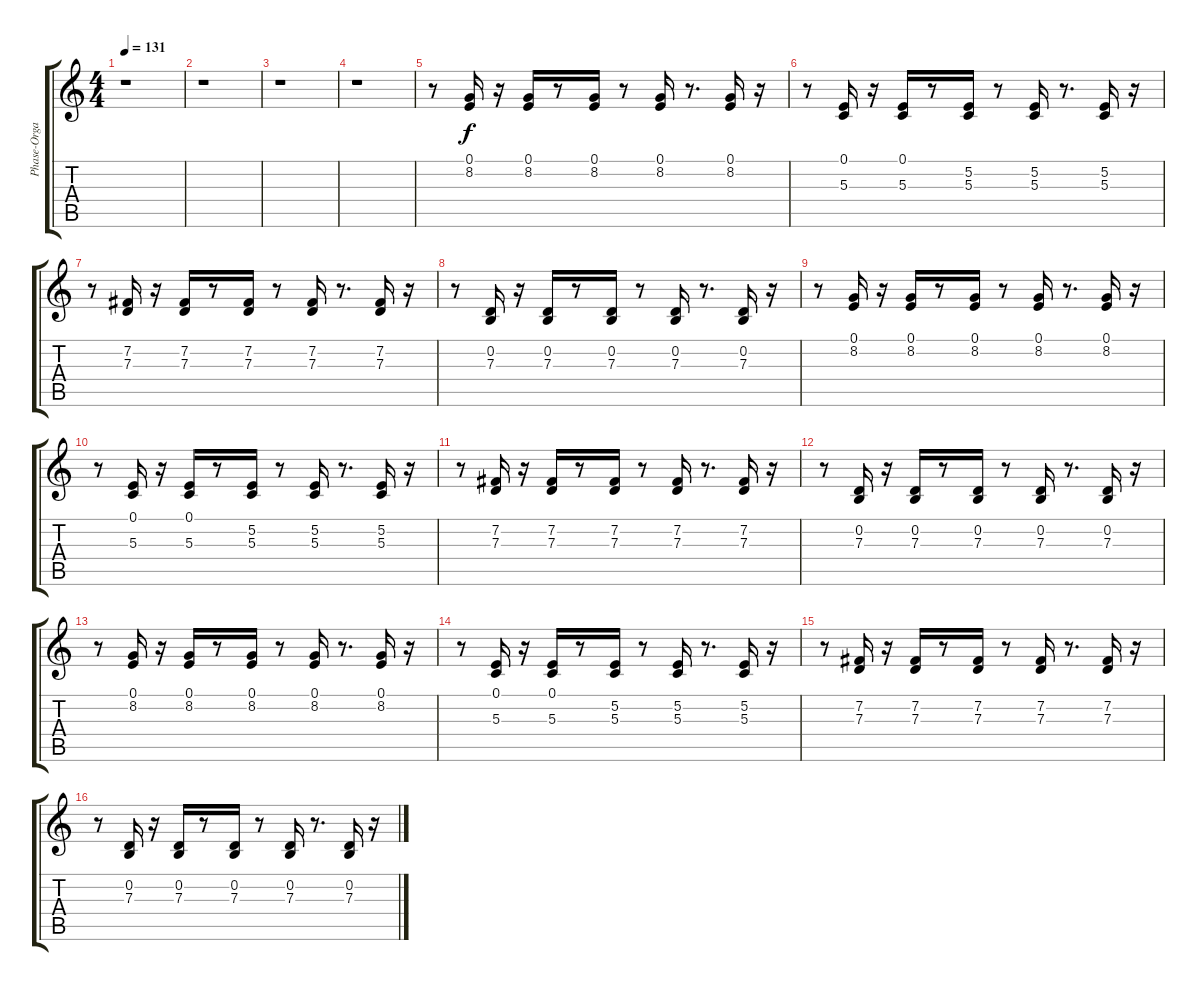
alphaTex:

\track ("Phase-Organ" "Phase-Orga") {instrument percussiveorgan}
\staff {score tabs}
\tuning (E4 B3 G3 D3 A2 E2) {hide}
\ts (4 4)
\tempo 131
\clef g2
\ks c
r.1{dy f} |
r.1 |
r.1 |
r.1 |
r.8 (0.1 8.2).16 r.16 (0.1 8.2).16 r.8 (0.1 8.2).16 r.8 (0.1 8.2).16 r.8{d} (0.1 8.2).16 r.16 |
r.8 (0.1 5.3).16 r.16 (0.1 5.3).16 r.8 (5.2 5.3).16 r.8 (5.2 5.3).16 r.8{d} (5.2 5.3).16 r.16 |
r.8 (7.2 7.3).16 r.16 (7.2 7.3).16 r.8 (7.2 7.3).16 r.8 (7.2 7.3).16 r.8{d} (7.2 7.3).16 r.16 |
r.8 (0.2 7.3).16 r.16 (0.2 7.3).16 r.8 (0.2 7.3).16 r.8 (0.2 7.3).16 r.8{d} (0.2 7.3).16 r.16 |
r.8 (0.1 8.2).16 r.16 (0.1 8.2).16 r.8 (0.1 8.2).16 r.8 (0.1 8.2).16 r.8{d} (0.1 8.2).16 r.16 |
r.8 (0.1 5.3).16 r.16 (0.1 5.3).16 r.8 (5.2 5.3).16 r.8 (5.2 5.3).16 r.8{d} (5.2 5.3).16 r.16 |
r.8 (7.2 7.3).16 r.16 (7.2 7.3).16 r.8 (7.2 7.3).16 r.8 (7.2 7.3).16 r.8{d} (7.2 7.3).16 r.16 |
r.8 (0.2 7.3).16 r.16 (0.2 7.3).16 r.8 (0.2 7.3).16 r.8 (0.2 7.3).16 r.8{d} (0.2 7.3).16 r.16 |
r.8 (0.1 8.2).16 r.16 (0.1 8.2).16 r.8 (0.1 8.2).16 r.8 (0.1 8.2).16 r.8{d} (0.1 8.2).16 r.16 |
r.8 (0.1 5.3).16 r.16 (0.1 5.3).16 r.8 (5.2 5.3).16 r.8 (5.2 5.3).16 r.8{d} (5.2 5.3).16 r.16 |
r.8 (7.2 7.3).16 r.16 (7.2 7.3).16 r.8 (7.2 7.3).16 r.8 (7.2 7.3).16 r.8{d} (7.2 7.3).16 r.16 |
r.8 (0.2 7.3).16 r.16 (0.2 7.3).16 r.8 (0.2 7.3).16 r.8 (0.2 7.3).16 r.8{d} (0.2 7.3).16 r.16
